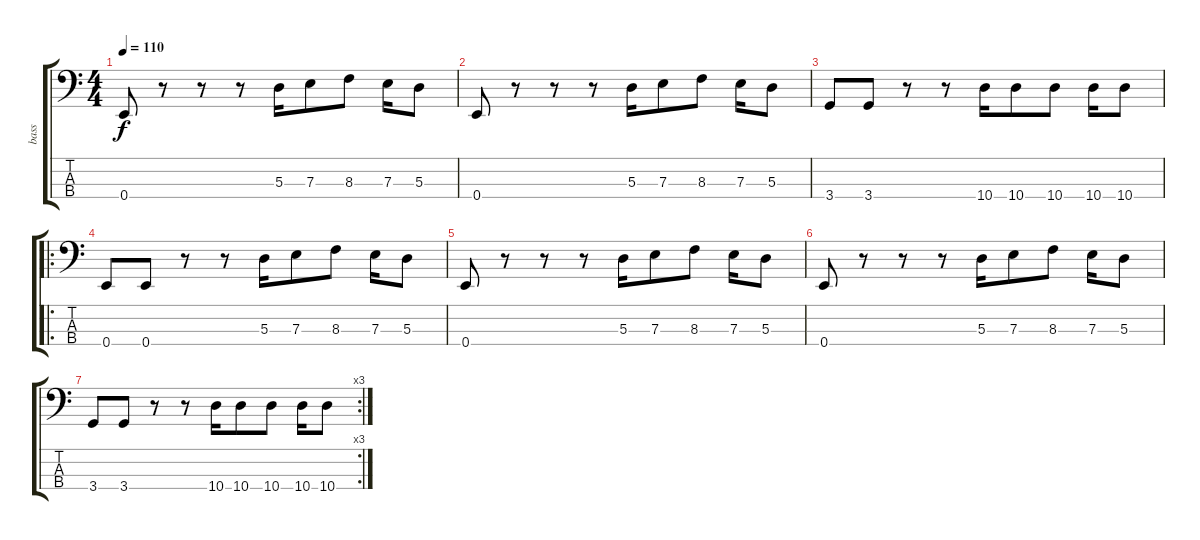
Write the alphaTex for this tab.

\track ("bass" "bass") {instrument electricbasspick}
\staff {score tabs}
\tuning (G2 D2 A1 E1) {hide}
\ts (4 4)
\tempo 110
\clef f4
\ks c
0.4.8{dy f} r.8 r.8 r.8 5.3.16 7.3.8 8.3.8 7.3.16 5.3.8 |
0.4.8 r.8 r.8 r.8 5.3.16 7.3.8 8.3.8 7.3.16 5.3.8 |
3.4.8 3.4.8 r.8 r.8 10.4.16 10.4.8 10.4.8 10.4.16 10.4.8 |
\ro
0.4.8 0.4.8 r.8 r.8 5.3.16 7.3.8 8.3.8 7.3.16 5.3.8 |
0.4.8 r.8 r.8 r.8 5.3.16 7.3.8 8.3.8 7.3.16 5.3.8 |
0.4.8 r.8 r.8 r.8 5.3.16 7.3.8 8.3.8 7.3.16 5.3.8 |
\rc 3
3.4.8 3.4.8 r.8 r.8 10.4.16 10.4.8 10.4.8 10.4.16 10.4.8
